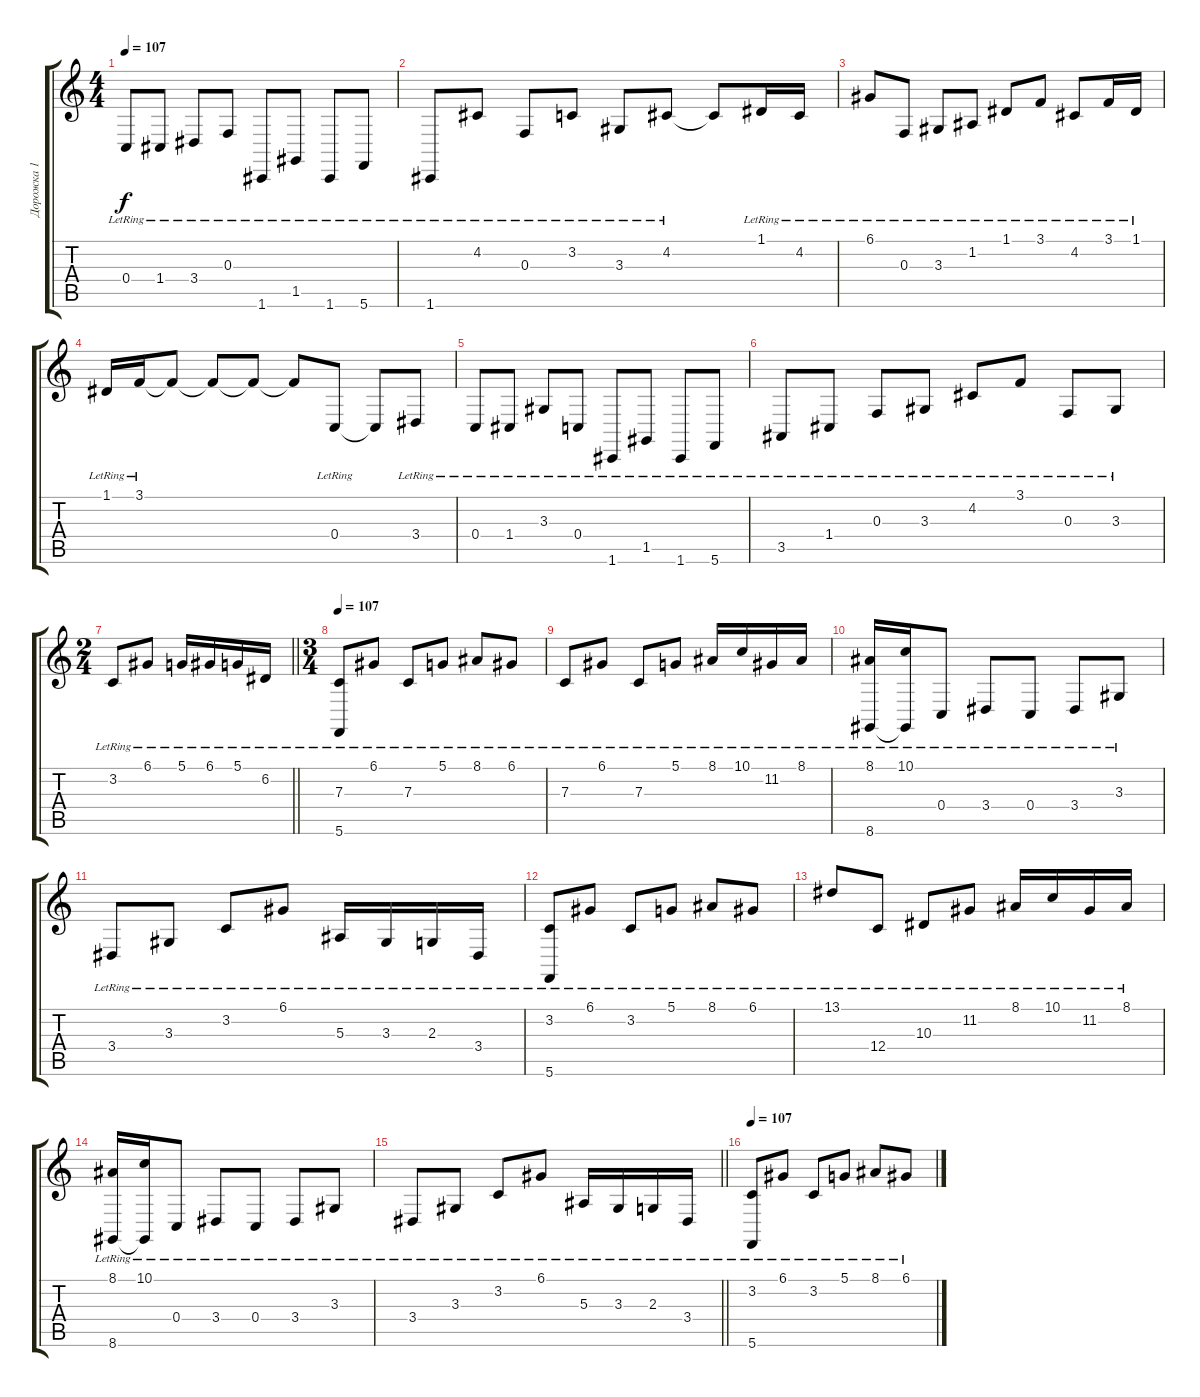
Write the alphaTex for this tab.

\track ("Дорожка 1" "Дорожка 1") {instrument brightacousticpiano}
\staff {score tabs}
\tuning (D4 A3 F3 C3 G2 C2) {hide}
\ts (4 4)
\tempo 107
\clef g2
\ks c
0.4{lr}.8{dy f} 1.4{lr}.8 3.4{lr}.8 0.3{lr}.8 1.6{lr}.8 1.5{lr}.8 1.6{lr}.8 5.6{lr}.8 |
1.6{lr}.8 4.2{lr}.8 0.3{lr}.8 3.2{lr}.8 3.3{lr}.8 4.2{lr}.8 4.2{t}.8 1.1{lr}.16 4.2{lr}.16 |
6.1{lr}.8 0.3{lr}.8 3.3{lr}.8 1.2{lr}.8 1.1{lr}.8 3.1{lr}.8 4.2{lr}.8 3.1{lr}.16 1.1{lr}.16 |
1.1{lr}.16 3.1{lr}.16 3.1{t}.8 3.1{t}.8 3.1{t}.8 3.1{t}.8 0.4{lr}.8 0.4{t}.8 3.4{lr}.8 |
0.4{lr}.8 1.4{lr}.8 3.3{lr}.8 0.4{lr}.8 1.6{lr}.8 1.5{lr}.8 1.6{lr}.8 5.6{lr}.8 |
3.5{lr}.8 1.4{lr}.8 0.3{lr}.8 3.3{lr}.8 4.2{lr}.8 3.1{lr}.8 0.3{lr}.8 3.3{lr}.8 |
\ts (2 4)
\barLineRight lightlight
3.2{lr}.8 6.1{lr}.8 5.1{lr}.16 6.1{lr}.16 5.1{lr}.16 6.2{lr}.16 |
\ts (3 4)
\section ("" "")
\tempo 107
(7.3{lr} 5.6{lr}).8 6.1{lr}.8 7.3{lr}.8 5.1{lr}.8 8.1{lr}.8 6.1{lr}.8 |
7.3{lr}.8 6.1{lr}.8 7.3{lr}.8 5.1{lr}.8 8.1{lr}.16 10.1{lr}.16 11.2{lr}.16 8.1{lr}.16 |
(8.1{lr} 8.6{lr}).16 (10.1{lr} 8.6{t}).16 0.4{lr}.8 3.4{lr}.8 0.4{lr}.8 3.4{lr}.8 3.3{lr}.8 |
3.4{lr}.8 3.3{lr}.8 3.2{lr}.8 6.1{lr}.8 5.3{lr}.16 3.3{lr}.16 2.3{lr}.16 3.4{lr}.16 |
(3.2{lr} 5.6{lr}).8 6.1{lr}.8 3.2{lr}.8 5.1{lr}.8 8.1{lr}.8 6.1{lr}.8 |
13.1{lr}.8 12.4{lr}.8 10.3{lr}.8 11.2{lr}.8 8.1{lr}.16 10.1{lr}.16 11.2{lr}.16 8.1{lr}.16 |
(8.1{lr} 8.6{lr}).16 (10.1{lr} 8.6{t}).16 0.4{lr}.8 3.4{lr}.8 0.4{lr}.8 3.4{lr}.8 3.3{lr}.8 |
\barLineRight lightlight
3.4{lr}.8 3.3{lr}.8 3.2{lr}.8 6.1{lr}.8 5.3{lr}.16 3.3{lr}.16 2.3{lr}.16 3.4{lr}.16 |
\section ("" "")
\tempo 107
(3.2{lr} 5.6{lr}).8 6.1{lr}.8 3.2{lr}.8 5.1{lr}.8 8.1{lr}.8 6.1{lr}.8
